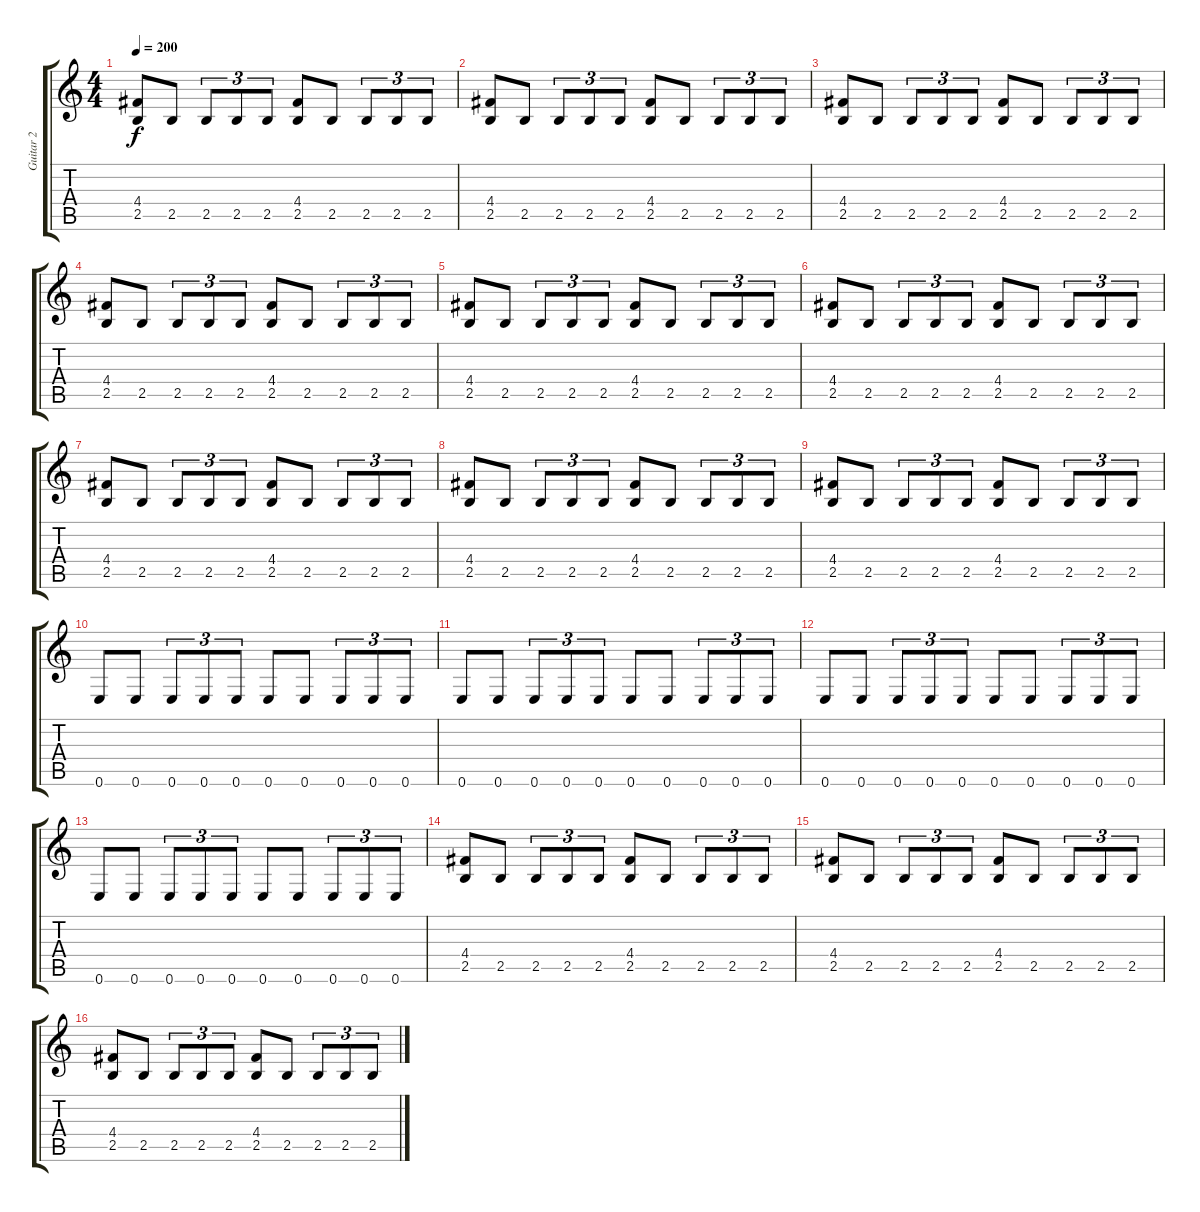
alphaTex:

\track ("Guitar 2" "Guitar 2") {instrument overdrivenguitar}
\staff {score tabs}
\tuning (E4 B3 G3 D3 A2 E2) {hide}
\ts (4 4)
\tempo 200
\clef g2
\ks c
(4.4 2.5).8{dy f} 2.5.8 2.5.8{tu (3 2)} 2.5.8{tu (3 2)} 2.5.8{tu (3 2)} (4.4 2.5).8 2.5.8 2.5.8{tu (3 2)} 2.5.8{tu (3 2)} 2.5.8{tu (3 2)} |
(4.4 2.5).8 2.5.8 2.5.8{tu (3 2)} 2.5.8{tu (3 2)} 2.5.8{tu (3 2)} (4.4 2.5).8 2.5.8 2.5.8{tu (3 2)} 2.5.8{tu (3 2)} 2.5.8{tu (3 2)} |
(4.4 2.5).8 2.5.8 2.5.8{tu (3 2)} 2.5.8{tu (3 2)} 2.5.8{tu (3 2)} (4.4 2.5).8 2.5.8 2.5.8{tu (3 2)} 2.5.8{tu (3 2)} 2.5.8{tu (3 2)} |
(4.4 2.5).8 2.5.8 2.5.8{tu (3 2)} 2.5.8{tu (3 2)} 2.5.8{tu (3 2)} (4.4 2.5).8 2.5.8 2.5.8{tu (3 2)} 2.5.8{tu (3 2)} 2.5.8{tu (3 2)} |
(4.4 2.5).8 2.5.8 2.5.8{tu (3 2)} 2.5.8{tu (3 2)} 2.5.8{tu (3 2)} (4.4 2.5).8 2.5.8 2.5.8{tu (3 2)} 2.5.8{tu (3 2)} 2.5.8{tu (3 2)} |
(4.4 2.5).8 2.5.8 2.5.8{tu (3 2)} 2.5.8{tu (3 2)} 2.5.8{tu (3 2)} (4.4 2.5).8 2.5.8 2.5.8{tu (3 2)} 2.5.8{tu (3 2)} 2.5.8{tu (3 2)} |
(4.4 2.5).8 2.5.8 2.5.8{tu (3 2)} 2.5.8{tu (3 2)} 2.5.8{tu (3 2)} (4.4 2.5).8 2.5.8 2.5.8{tu (3 2)} 2.5.8{tu (3 2)} 2.5.8{tu (3 2)} |
(4.4 2.5).8 2.5.8 2.5.8{tu (3 2)} 2.5.8{tu (3 2)} 2.5.8{tu (3 2)} (4.4 2.5).8 2.5.8 2.5.8{tu (3 2)} 2.5.8{tu (3 2)} 2.5.8{tu (3 2)} |
(4.4 2.5).8 2.5.8 2.5.8{tu (3 2)} 2.5.8{tu (3 2)} 2.5.8{tu (3 2)} (4.4 2.5).8 2.5.8 2.5.8{tu (3 2)} 2.5.8{tu (3 2)} 2.5.8{tu (3 2)} |
0.6.8 0.6.8 0.6.8{tu (3 2)} 0.6.8{tu (3 2)} 0.6.8{tu (3 2)} 0.6.8 0.6.8 0.6.8{tu (3 2)} 0.6.8{tu (3 2)} 0.6.8{tu (3 2)} |
0.6.8 0.6.8 0.6.8{tu (3 2)} 0.6.8{tu (3 2)} 0.6.8{tu (3 2)} 0.6.8 0.6.8 0.6.8{tu (3 2)} 0.6.8{tu (3 2)} 0.6.8{tu (3 2)} |
0.6.8 0.6.8 0.6.8{tu (3 2)} 0.6.8{tu (3 2)} 0.6.8{tu (3 2)} 0.6.8 0.6.8 0.6.8{tu (3 2)} 0.6.8{tu (3 2)} 0.6.8{tu (3 2)} |
0.6.8 0.6.8 0.6.8{tu (3 2)} 0.6.8{tu (3 2)} 0.6.8{tu (3 2)} 0.6.8 0.6.8 0.6.8{tu (3 2)} 0.6.8{tu (3 2)} 0.6.8{tu (3 2)} |
(4.4 2.5).8 2.5.8 2.5.8{tu (3 2)} 2.5.8{tu (3 2)} 2.5.8{tu (3 2)} (4.4 2.5).8 2.5.8 2.5.8{tu (3 2)} 2.5.8{tu (3 2)} 2.5.8{tu (3 2)} |
(4.4 2.5).8 2.5.8 2.5.8{tu (3 2)} 2.5.8{tu (3 2)} 2.5.8{tu (3 2)} (4.4 2.5).8 2.5.8 2.5.8{tu (3 2)} 2.5.8{tu (3 2)} 2.5.8{tu (3 2)} |
(4.4 2.5).8 2.5.8 2.5.8{tu (3 2)} 2.5.8{tu (3 2)} 2.5.8{tu (3 2)} (4.4 2.5).8 2.5.8 2.5.8{tu (3 2)} 2.5.8{tu (3 2)} 2.5.8{tu (3 2)}
